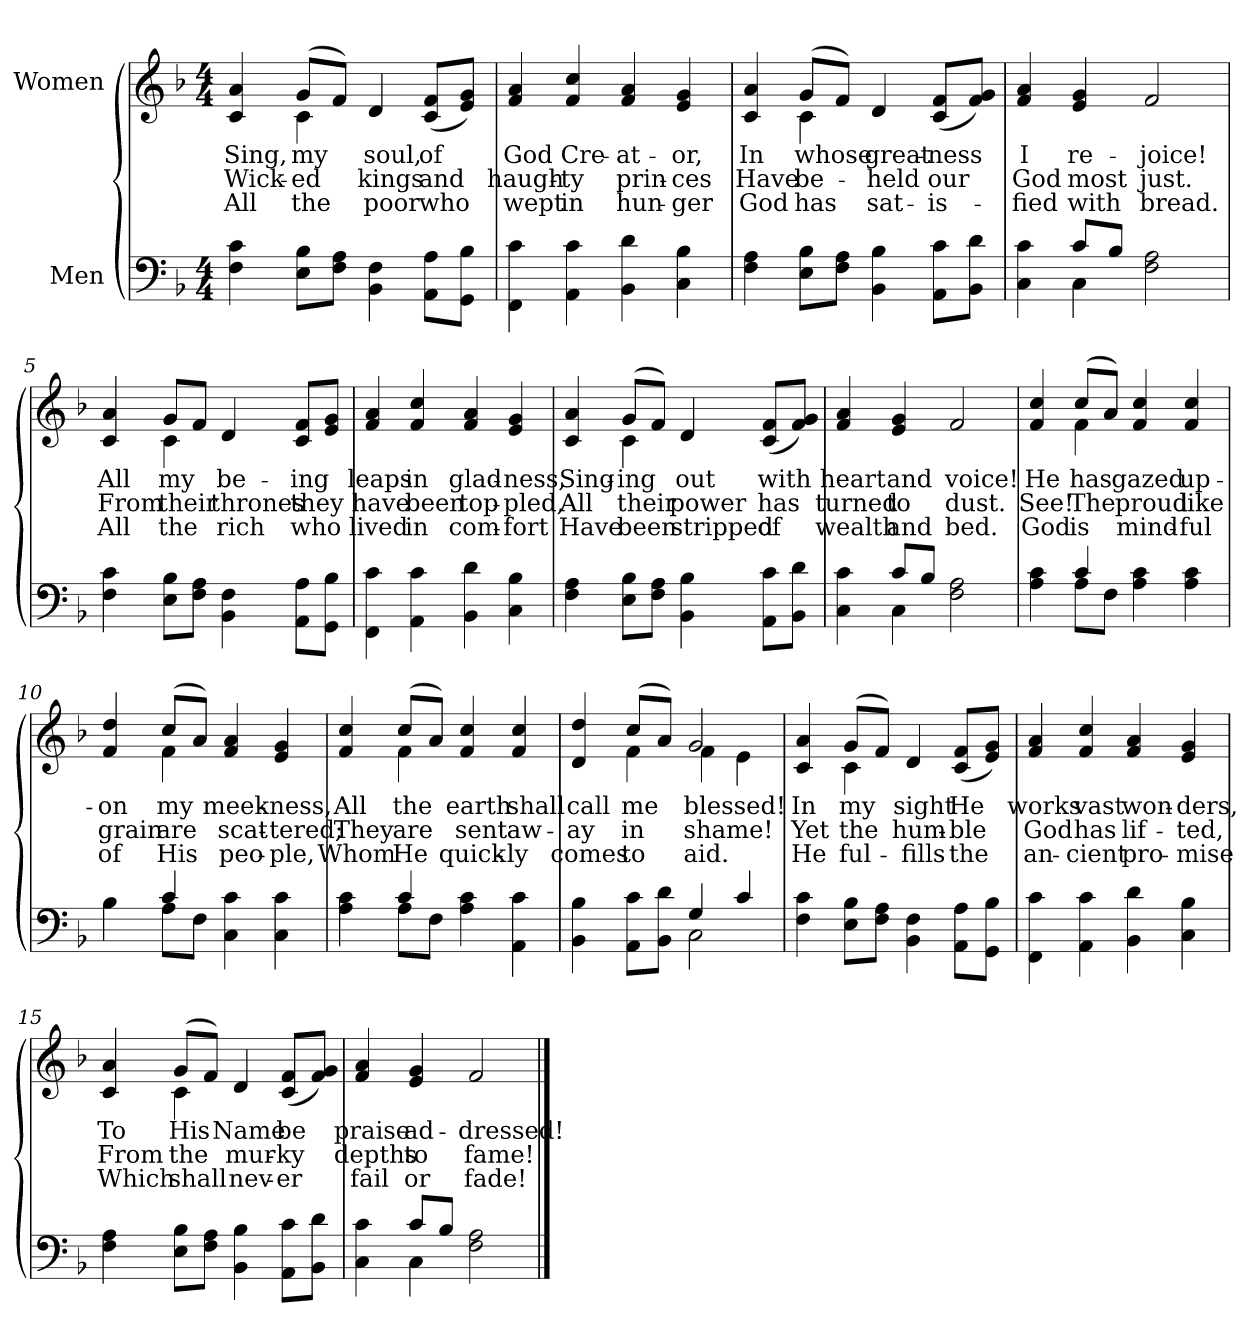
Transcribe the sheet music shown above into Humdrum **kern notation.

**kern	**kern	**text	**text	**text
*part2	*part1	*part1	*part1	*part1
*staff2	*staff1	*staff1	*staff1	*staff1
*I"Men	*I"Women	*	*	*
*clefF4	*clefG2	*	*	*
*k[b-]	*k[b-]	*	*	*
*M4/4	*M4/4	*	*	*
=1	=1	=1	=1	=1
!	!LO:TX:b:i:t=Verse	!	!	!
!	!	!LO:LY:b	!LO:LY:b	!LO:LY:b
*	*^	*	*	*
4F\ 4c\	4c/ 4a/	4ryy	Sing,	Wick-	All
!	!	!	!LO:LY:b	!LO:LY:b	!LO:LY:b
8E\ 8B-\L	(>8g/L	4c\	my	-ed	the
8F\ 8A\J	8f/J)	.	.	.	.
!	!	!	!LO:LY:b	!LO:LY:b	!LO:LY:b
4BB-\ 4F\	4d/	2ryy	soul,	kings	poor
!	!	!	!LO:LY:b	!LO:LY:b	!LO:LY:b
8AA\ 8A\L	(<8c/ 8f/L	.	of	and	who
8GG\ 8B-\J	8e/ 8g/J)	.	.	.	.
*	*v	*v	*	*	*
=2	=2	=2	=2	=2
!	!	!LO:LY:b	!LO:LY:b	!LO:LY:b
4FF\ 4c\	4f/ 4a/	God	haugh-	wept
!	!	!LO:LY:b	!LO:LY:b	!LO:LY:b
4AA\ 4c\	4f/ 4cc/	Cre-	-ty	in
!	!	!LO:LY:b	!LO:LY:b	!LO:LY:b
4BB-\ 4d\	4f/ 4a/	-at-	prin-	hun-
!	!	!LO:LY:b	!LO:LY:b	!LO:LY:b
4C\ 4B-\	4e/ 4g/	-or,	-ces	-ger
!!LO:LB:g=z
=3	=3	=3	=3	=3
!	!	!LO:LY:b	!LO:LY:b	!LO:LY:b
*	*^	*	*	*
4F\ 4A\	4c/ 4a/	4ryy	In	Have	God
!	!	!	!LO:LY:b	!LO:LY:b	!LO:LY:b
8E\ 8B-\L	(>8g/L	4c\	whose	be-	has
8F\ 8A\J	8f/J)	.	.	.	.
!	!	!	!LO:LY:b	!LO:LY:b	!LO:LY:b
4BB-\ 4B-\	4d/	2ryy	great-	-held	sat-
!	!	!	!LO:LY:b	!LO:LY:b	!LO:LY:b
8AA\ 8c\L	(<8c/ 8f/L	.	-ness	our	-is-
8BB-\ 8d\J	8f/ 8g/J)	.	.	.	.
*	*v	*v	*	*	*
=4	=4	=4	=4	=4
*^	*	*	*	*
!	!	!	!LO:LY:b	!LO:LY:b	!LO:LY:b
4C\ 4c\	4ryy	4f/ 4a/	I	God	-fied
!	!	!	!LO:LY:b	!LO:LY:b	!LO:LY:b
8c/L	4C\	4e/ 4g/	re-	most	with
8B-/J	.	.	.	.	.
!	!	!	!LO:LY:b	!LO:LY:b	!LO:LY:b
2F\ 2A\	2ryy	2f/	-joice!	just.	bread.
!!LO:LB:g=z
=5	=5	=5	=5	=5	=5
!	!	!	!LO:LY:b	!LO:LY:b	!LO:LY:b
*v	*v	*^	*	*	*
4F\ 4c\	4c/ 4a/	4ryy	All	From	All
!	!	!	!LO:LY:b	!LO:LY:b	!LO:LY:b
8E\ 8B-\L	8g/L	4c\	my	their	the
8F\ 8A\J	8f/J	.	.	.	.
!	!	!	!LO:LY:b	!LO:LY:b	!LO:LY:b
4BB-\ 4F\	4d/	2ryy	be-	thrones	rich
!	!	!	!LO:LY:b	!LO:LY:b	!LO:LY:b
8AA\ 8A\L	8c/ 8f/L	.	-ing	they	who
8GG\ 8B-\J	8e/ 8g/J	.	.	.	.
*	*v	*v	*	*	*
=6	=6	=6	=6	=6
!	!	!LO:LY:b	!LO:LY:b	!LO:LY:b
4FF\ 4c\	4f/ 4a/	leaps	have	lived
!	!	!LO:LY:b	!LO:LY:b	!LO:LY:b
4AA\ 4c\	4f/ 4cc/	in	been	in
!	!	!LO:LY:b	!LO:LY:b	!LO:LY:b
4BB-\ 4d\	4f/ 4a/	glad-	top-	com-
!	!	!LO:LY:b	!LO:LY:b	!LO:LY:b
4C\ 4B-\	4e/ 4g/	-ness,	-pled,	-fort
!!LO:LB:g=z
=7	=7	=7	=7	=7
!	!	!LO:LY:b	!LO:LY:b	!LO:LY:b
*	*^	*	*	*
4F\ 4A\	4c/ 4a/	4ryy	Sing-	All	Have
!	!	!	!LO:LY:b	!LO:LY:b	!LO:LY:b
8E\ 8B-\L	(>8g/L	4c\	-ing	their	been
8F\ 8A\J	8f/J)	.	.	.	.
!	!	!	!LO:LY:b	!LO:LY:b	!LO:LY:b
4BB-\ 4B-\	4d/	2ryy	out	power	stripped
!	!	!	!LO:LY:b	!LO:LY:b	!LO:LY:b
8AA\ 8c\L	(<8c/ 8f/L	.	with	has	of
8BB-\ 8d\J	8f/ 8g/J)	.	.	.	.
*	*v	*v	*	*	*
=8	=8	=8	=8	=8
*^	*	*	*	*
!	!	!	!LO:LY:b	!LO:LY:b	!LO:LY:b
4C\ 4c\	4ryy	4f/ 4a/	heart	turned	wealth
!	!	!	!LO:LY:b	!LO:LY:b	!LO:LY:b
8c/L	4C\	4e/ 4g/	and	to	and
8B-/J	.	.	.	.	.
!	!	!	!LO:LY:b	!LO:LY:b	!LO:LY:b
2F\ 2A\	2ryy	2f/	voice!	dust.	bed.
!!LO:LB:g=z
=9	=9	=9	=9	=9	=9
!	!	!	!LO:LY:b	!LO:LY:b	!LO:LY:b
*	*	*^	*	*	*
4A\ 4c\	4ryy	4f/ 4cc/	4ryy	He	See!	God
!	!	!	!	!LO:LY:b	!LO:LY:b	!LO:LY:b
4c/	8A\L	(>8cc/L	4f\	has	The	is
.	8F\J	8a/J)	.	.	.	.
!	!	!	!	!LO:LY:b	!LO:LY:b	!LO:LY:b
4A\ 4c\	2ryy	4f/ 4cc/	2ryy	gazed	proud	mind-
!	!	!	!	!LO:LY:b	!LO:LY:b	!LO:LY:b
4A\ 4c\	.	4f/ 4cc/	.	up-	like	-ful
=10	=10	=10	=10	=10	=10	=10
!	!	!	!	!LO:LY:b	!LO:LY:b	!LO:LY:b
4B-\	4ryy	4f/ 4dd/	4ryy	-on	grain	of
!	!	!	!	!LO:LY:b	!LO:LY:b	!LO:LY:b
4c/	8A\L	(>8cc/L	4f\	my	are	His
.	8F\J	8a/J)	.	.	.	.
!	!	!	!	!LO:LY:b	!LO:LY:b	!LO:LY:b
4C\ 4c\	2ryy	4f/ 4a/	2ryy	meek-	scat-	peo-
!	!	!	!	!LO:LY:b	!LO:LY:b	!LO:LY:b
4C\ 4c\	.	4e/ 4g/	.	-ness,	-tered;	-ple,
!!LO:LB:g=z	!!
=11	=11	=11	=11	=11	=11	=11
!	!	!	!	!LO:LY:b	!LO:LY:b	!LO:LY:b
4A\ 4c\	4ryy	4f/ 4cc/	4ryy	All	They	Whom
!	!	!	!	!LO:LY:b	!LO:LY:b	!LO:LY:b
4c/	8A\L	(>8cc/L	4f\	the	are	He
.	8F\J	8a/J)	.	.	.	.
!	!	!	!	!LO:LY:b	!LO:LY:b	!LO:LY:b
4A\ 4c\	2ryy	4f/ 4cc/	2ryy	earth	sent	quick-
!	!	!	!	!LO:LY:b	!LO:LY:b	!LO:LY:b
4AA\ 4c\	.	4f/ 4cc/	.	shall	aw-	-ly
=12	=12	=12	=12	=12	=12	=12
!	!	!	!	!LO:LY:b	!LO:LY:b	!LO:LY:b
4BB-\ 4B-\	2ryy	4d/ 4dd/	4ryy	call	-ay	comes
!	!	!	!	!LO:LY:b	!LO:LY:b	!LO:LY:b
8AA\ 8c\L	.	(>8cc/L	4f\	me	in	to
8BB-\ 8d\J	.	8a/J)	.	.	.	.
!	!	!	!	!LO:LY:b	!LO:LY:b	!LO:LY:b
4G/	2C\	2g/	4f\	blessed!	shame!	aid.
4c/	.	.	4e\	.	.	.
*v	*v	*	*	*	*	*
!!LO:LB:g=z	!!
=13	=13	=13	=13	=13	=13
!	!	!	!LO:LY:b	!LO:LY:b	!LO:LY:b
4F\ 4c\	4c/ 4a/	4ryy	In	Yet	He
!	!	!	!LO:LY:b	!LO:LY:b	!LO:LY:b
8E\ 8B-\L	(>8g/L	4c\	my	the	ful-
8F\ 8A\J	8f/J)	.	.	.	.
!	!	!	!LO:LY:b	!LO:LY:b	!LO:LY:b
4BB-\ 4F\	4d/	2ryy	sight	hum-	-fills
!	!	!	!LO:LY:b	!LO:LY:b	!LO:LY:b
8AA\ 8A\L	(<8c/ 8f/L	.	He	-ble	the
8GG\ 8B-\J	8e/ 8g/J)	.	.	.	.
*	*v	*v	*	*	*
=14	=14	=14	=14	=14
!	!	!LO:LY:b	!LO:LY:b	!LO:LY:b
4FF\ 4c\	4f/ 4a/	works	God	an-
!	!	!LO:LY:b	!LO:LY:b	!LO:LY:b
4AA\ 4c\	4f/ 4cc/	vast	has	-cient
!	!	!LO:LY:b	!LO:LY:b	!LO:LY:b
4BB-\ 4d\	4f/ 4a/	won-	lif-	pro-
!	!	!LO:LY:b	!LO:LY:b	!LO:LY:b
4C\ 4B-\	4e/ 4g/	-ders,	-ted,	-mise
!!LO:LB:g=z
=15	=15	=15	=15	=15
!	!	!LO:LY:b	!LO:LY:b	!LO:LY:b
*	*^	*	*	*
4F\ 4A\	4c/ 4a/	4ryy	To	From	Which
!	!	!	!LO:LY:b	!LO:LY:b	!LO:LY:b
8E\ 8B-\L	(>8g/L	4c\	His	the	shall
8F\ 8A\J	8f/J)	.	.	.	.
!	!	!	!LO:LY:b	!LO:LY:b	!LO:LY:b
4BB-\ 4B-\	4d/	2ryy	Name	mur-	nev-
!	!	!	!LO:LY:b	!LO:LY:b	!LO:LY:b
8AA\ 8c\L	(<8c/ 8f/L	.	be	-ky	-er
8BB-\ 8d\J	8f/ 8g/J)	.	.	.	.
*	*v	*v	*	*	*
=16	=16	=16	=16	=16
*^	*	*	*	*
!	!	!	!LO:LY:b	!LO:LY:b	!LO:LY:b
4C\ 4c\	4ryy	4f/ 4a/	praise	depths	fail
!	!	!	!LO:LY:b	!LO:LY:b	!LO:LY:b
8c/L	4C\	4e/ 4g/	ad-	to	or
8B-/J	.	.	.	.	.
!	!	!	!LO:LY:b	!LO:LY:b	!LO:LY:b
2F\ 2A\	2ryy	2f/	-dressed!	fame!	fade!
*v	*v	*	*	*	*
==	==	==	==	==
*-	*-	*-	*-	*-
